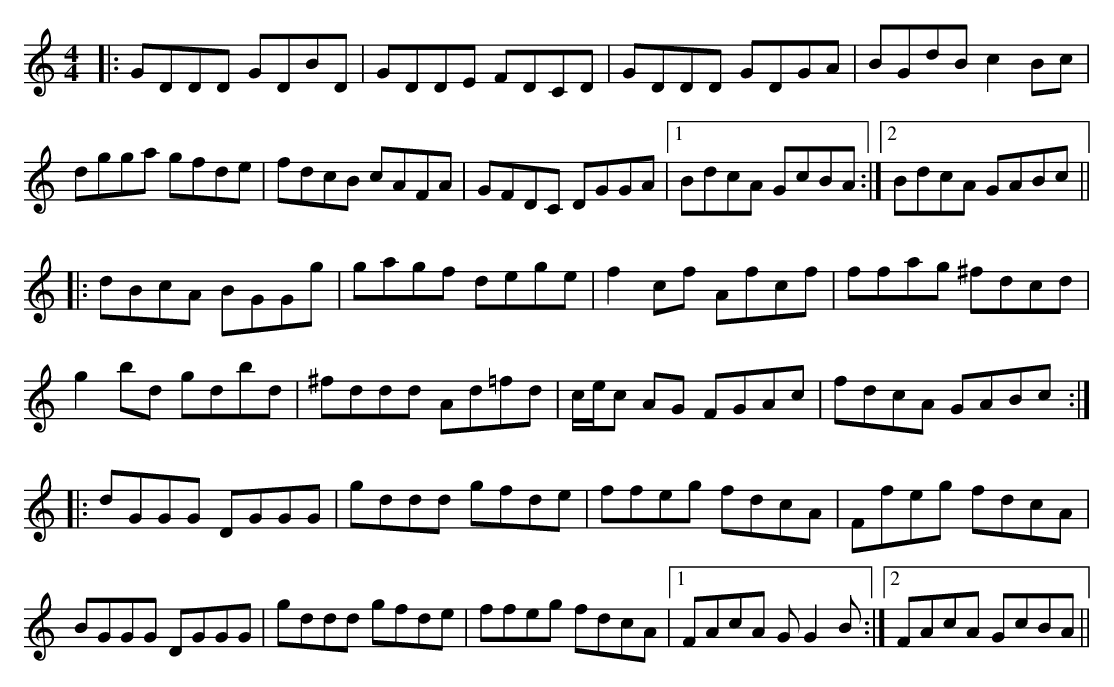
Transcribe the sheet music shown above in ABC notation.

X:1
M:4/4
K:Gmix
|:GDDD GDBD|GDDE FDCD|GDDD GDGA|BGdB c2 Bc|
dgga gfde|fdcB cAFA|GFDC DGGA|1 BdcA GcBA:|2 BdcA GABc||
|:dBcA BGGg|gagf dege|f2 cf Afcf|ffag ^fdcd|
g2bd gdbd|^fddd Ad=fd|c/e/c AG FGAc|fdcA GABc:|
|:dGGG DGGG|gddd gfde|ffeg fdcA|Ffeg fdcA|
BGGG DGGG|gddd gfde|ffeg fdcA|1 FAcA GG2B:|2 FAcA GcBA||
